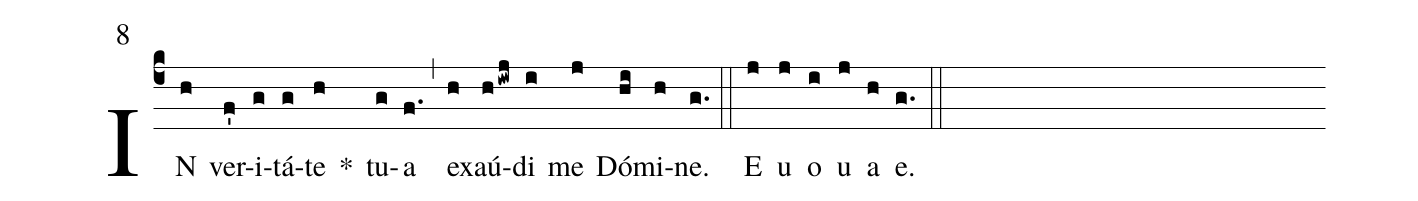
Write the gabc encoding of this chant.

mode:8;
%%
(c4)IN(h) ver(f')i(g)tá(g)te(h) *() tu(g)a(f.) (,) ex(h)aú(hiwj)di(i) me(j) Dó(hi)mi(h)ne.(g.) (::) <eu>E(j) u(j) o(i) u(j) a(h) e.</eu>(g.) (::)
